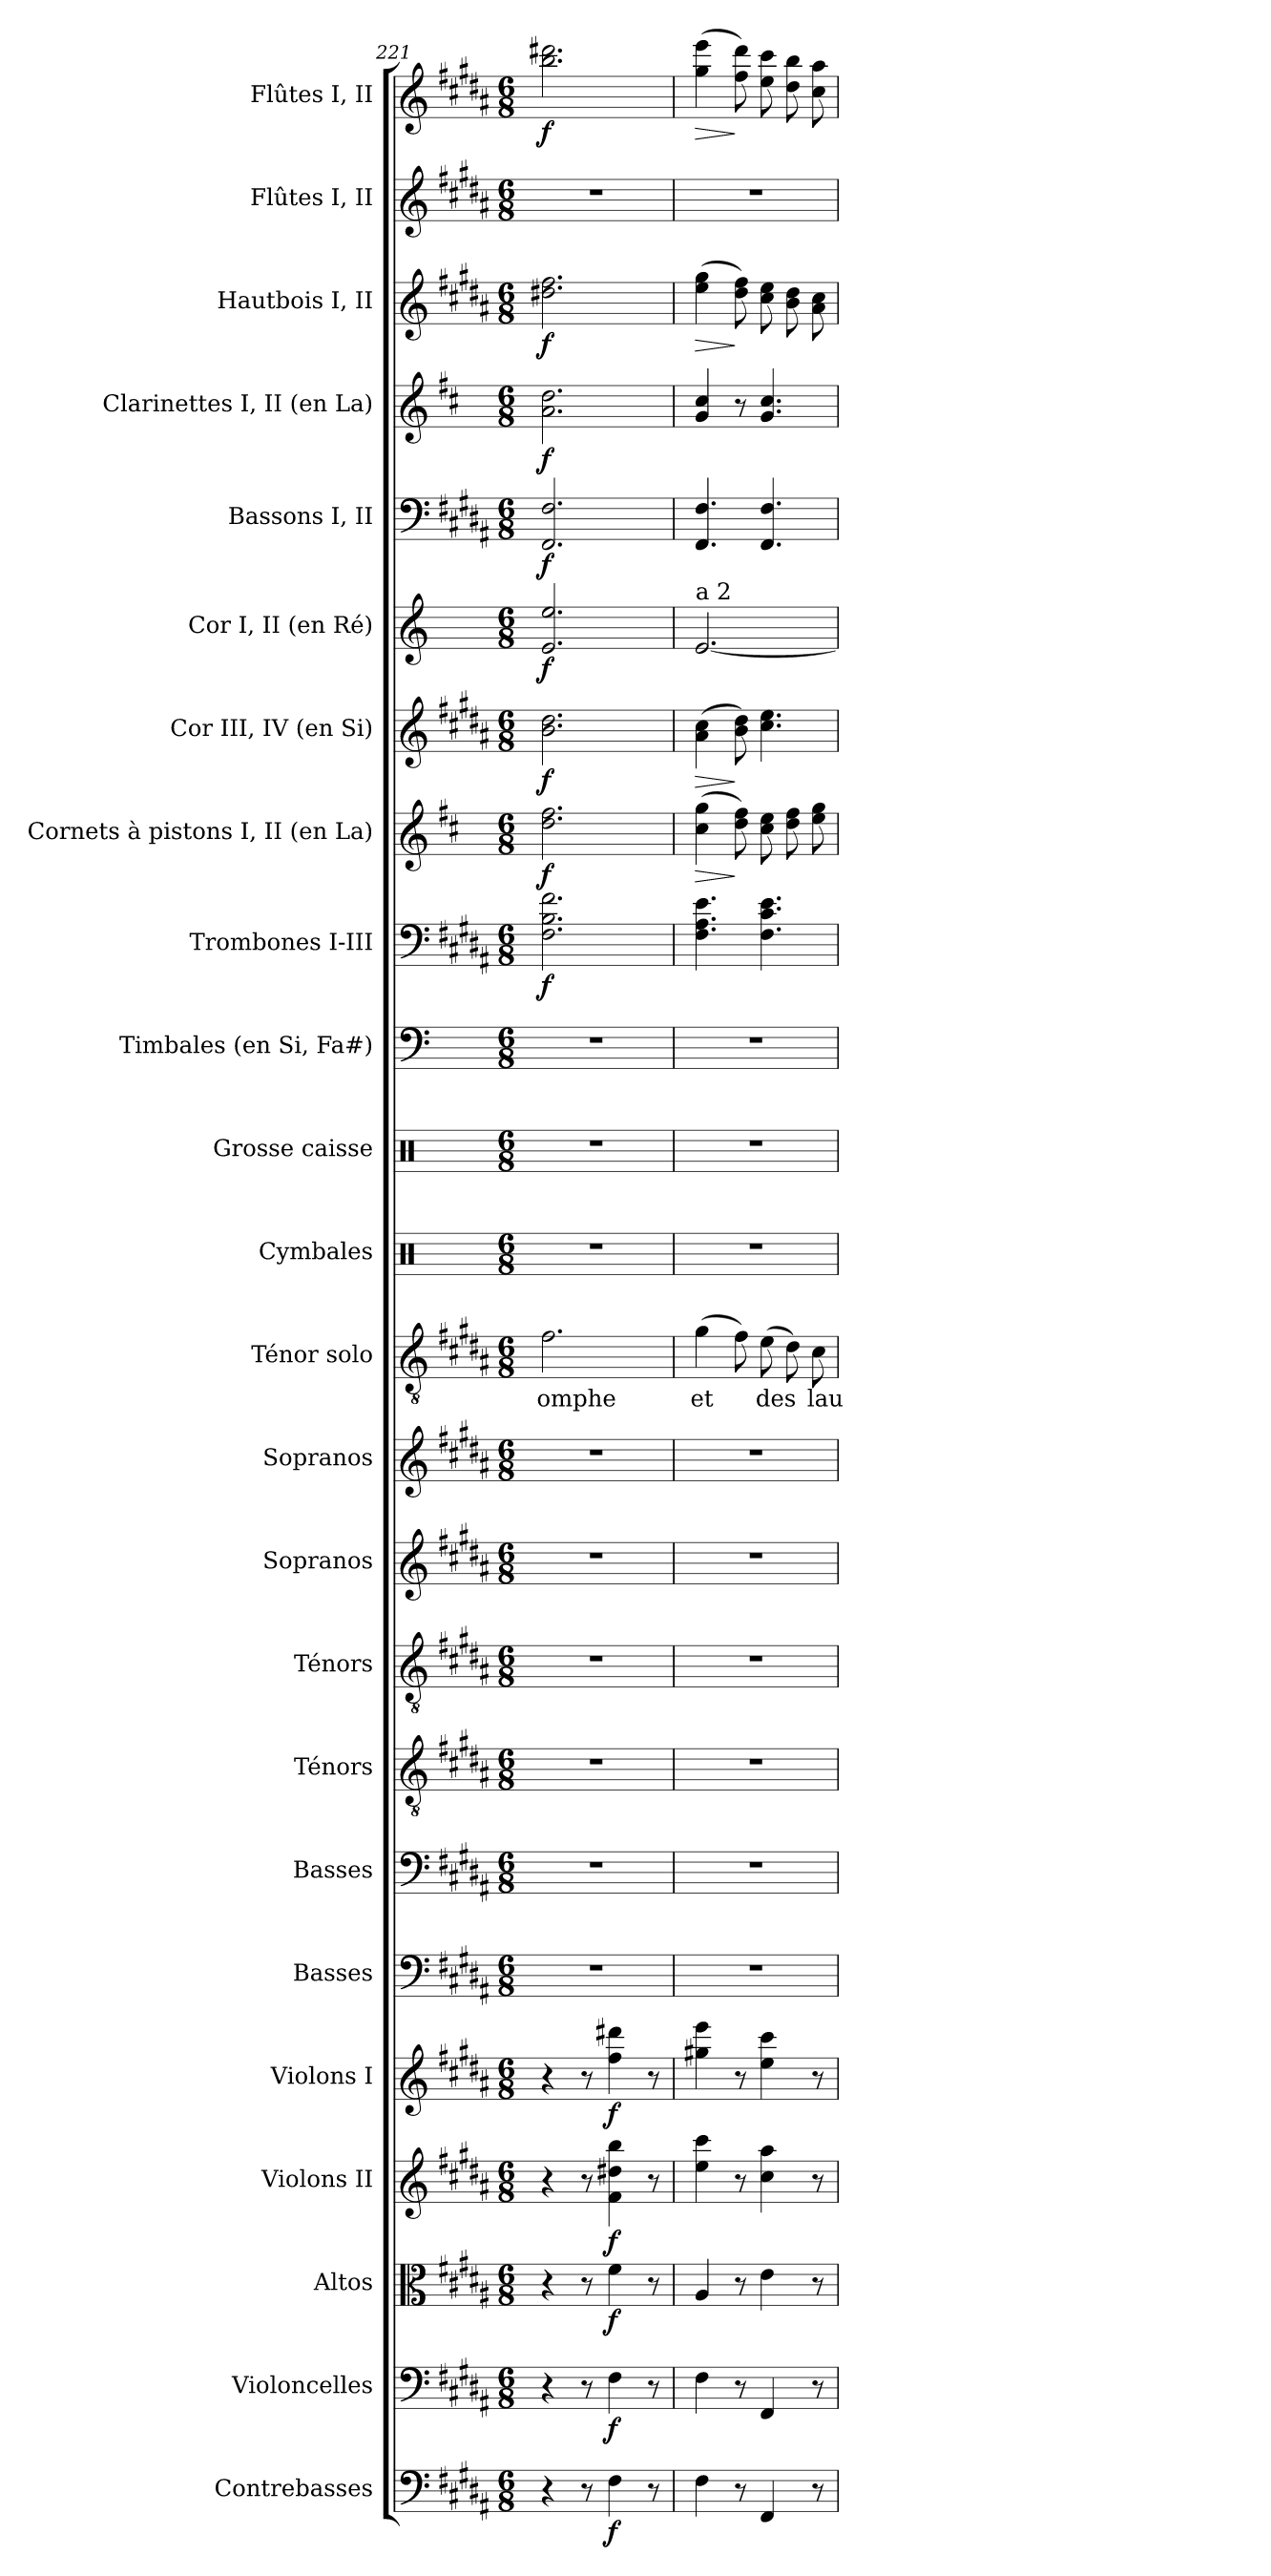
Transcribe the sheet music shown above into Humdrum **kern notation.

**kern	**dynam	**kern	**dynam	**kern	**dynam	**kern	**dynam	**kern	**dynam	**kern	**kern	**kern	**kern	**kern	**kern	**kern	**text	**kern	**kern	**kern	**kern	**dynam	**kern	**dynam	**kern	**dynam	**kern	**dynam	**kern	**dynam	**kern	**dynam	**kern	**dynam	**kern	**kern	**dynam
*part24	*part24	*part23	*part23	*part22	*part22	*part21	*part21	*part20	*part20	*part19	*part18	*part17	*part16	*part15	*part14	*part13	*part13	*part12	*part11	*part10	*part9	*part9	*part8	*part8	*part7	*part7	*part6	*part6	*part5	*part5	*part4	*part4	*part3	*part3	*part2	*part1	*part1
*staff24	*staff24	*staff23	*staff23	*staff22	*staff22	*staff21	*staff21	*staff20	*staff20	*staff19	*staff18	*staff17	*staff16	*staff15	*staff14	*staff13	*staff13	*staff12	*staff11	*staff10	*staff9	*staff9	*staff8	*staff8	*staff7	*staff7	*staff6	*staff6	*staff5	*staff5	*staff4	*staff4	*staff3	*staff3	*staff2	*staff1	*staff1
*I"Contrebasses	*	*I"Violoncelles	*	*I"Altos	*	*I"Violons II	*	*I"Violons I	*	*I"Basses	*I"Basses	*I"Ténors	*I"Ténors	*I"Sopranos	*I"Sopranos	*I"Ténor solo	*	*I"Cymbales	*I"Grosse caisse	*I"Timbales (en Si, Fa#)	*I"Trombones I-III	*	*I"Cornets à pistons I, II (en La)	*	*I"Cor III, IV (en Si)	*	*I"Cor I, II (en Ré)	*	*I"Bassons I, II	*	*I"Clarinettes I, II (en La)	*	*I"Hautbois I, II	*	*I"Flûtes I, II	*I"Flûtes I, II	*
*I'Cb.	*	*I'Vlles	*	*I'Altos	*	*I'Vns II	*	*I'Vns I	*	*I'Basses	*I'Basses	*I'Tén.	*I'Tén.	*I'Sopr.	*I'Sopr.	*I'Tén. solo	*	*I'Cym.	*I'G. c.	*I'Timb.	*I'Trb.	*	*I'C.à p. (La)	*	*I'Cor (Si)	*	*I'Cor (Ré)	*	*I'Bns	*	*I'Cl. (La)	*	*I'Hb.	*	*I'Fl.	*I'Fl.	*
!!LO:PB:g=z
*clefF4	*	*clefF4	*	*clefC3	*	*clefG2	*	*clefG2	*	*clefF4	*clefF4	*clefGv2	*clefGv2	*clefG2	*clefG2	*clefGv2	*	*clefX	*clefX	*clefF4	*clefF4	*	*clefG2	*	*clefG2	*	*clefG2	*	*clefF4	*	*clefG2	*	*clefG2	*	*clefG2	*clefG2	*
*ITrd7c12	*	*	*	*	*	*	*	*	*	*	*	*ITrd7c12	*ITrd7c12	*	*	*ITrd7c12	*	*	*	*	*	*	*ITrd2c3	*	*ITrd8c13	*	*ITrd6c10	*	*	*	*ITrd2c3	*	*	*	*	*	*
*k[f#c#g#d#a#]	*	*k[f#c#g#d#a#]	*	*k[f#c#g#d#a#]	*	*k[f#c#g#d#a#]	*	*k[f#c#g#d#a#]	*	*k[f#c#g#d#a#]	*k[f#c#g#d#a#]	*k[f#c#g#d#a#]	*k[f#c#g#d#a#]	*k[f#c#g#d#a#]	*k[f#c#g#d#a#]	*k[f#c#g#d#a#]	*	*k[]	*k[]	*k[]	*k[f#c#g#d#a#]	*	*k[f#c#g#d#a#]	*	*k[f#c#g#d#a#]	*	*k[f#c#]	*	*k[f#c#g#d#a#]	*	*k[f#c#g#d#a#]	*	*k[f#c#g#d#a#]	*	*k[f#c#g#d#a#]	*k[f#c#g#d#a#]	*
*B:	*	*B:	*	*B:	*	*B:	*	*B:	*	*B:	*B:	*B:	*B:	*B:	*B:	*B:	*	*C:	*C:	*C:	*B:	*	*B:	*	*B:	*	*D:	*	*B:	*	*B:	*	*B:	*	*B:	*B:	*
*M6/8	*	*M6/8	*	*M6/8	*	*M6/8	*	*M6/8	*	*M6/8	*M6/8	*M6/8	*M6/8	*M6/8	*M6/8	*M6/8	*	*M6/8	*M6/8	*M6/8	*M6/8	*	*M6/8	*	*M6/8	*	*M6/8	*	*M6/8	*	*M6/8	*	*M6/8	*	*M6/8	*M6/8	*
=221	=221	=221	=221	=221	=221	=221	=221	=221	=221	=221	=221	=221	=221	=221	=221	=221	=221	=221	=221	=221	=221	=221	=221	=221	=221	=221	=221	=221	=221	=221	=221	=221	=221	=221	=221	=221	=221
!	!	!	!	!	!	!	!	!	!	!LO:N:vis=1	!LO:N:vis=1	!LO:N:vis=1	!LO:N:vis=1	!LO:N:vis=1	!LO:N:vis=1	!	!	!	!	!	!	!	!	!	!	!	!	!	!	!	!	!	!	!	!	!	!
!	!	!	!	!	!	!	!	!	!	!	!	!	!	!	!	!	!LO:LY:b:color=#000000	!LO:N:vis=1	!LO:N:vis=1	!LO:N:vis=1	!	!	!	!	!	!	!	!	!	!	!	!	!	!	!LO:N:vis=1	!	!
4r	.	4r	.	4r	.	4r	.	4r	.	2.r	2.r	2.r	2.r	2.r	2.r	2.F#i\	-omphe	2.r	2.r	2.r	2.F#i\ 2.Bi 2.f#i	f	2.bi\ 2.dd#i	f	2.Bi\ 2.d#i	f	2.F#i/ 2.f#i	f	2.FF#i/ 2.F#i	f	2.f#i\ 2.bi	f	2.dd#Xi\ 2.ff#i	f	2.r	2.bbi\ 2.ddd#Xi	f
8r	.	8r	.	8r	.	8r	.	8r	.	.	.	.	.	.	.	.	.	.	.	.	.	.	.	.	.	.	.	.	.	.	.	.	.	.	.	.	.
4FF#i\	f	4F#i\	f	4f#i\	f	4f#i\ 4dd#Xi 4bbi	f	4ff#i\ 4ddd#Xi	f	.	.	.	.	.	.	.	.	.	.	.	.	.	.	.	.	.	.	.	.	.	.	.	.	.	.	.	.
8r	.	8r	.	8r	.	8r	.	8r	.	.	.	.	.	.	.	.	.	.	.	.	.	.	.	.	.	.	.	.	.	.	.	.	.	.	.	.	.
=222	=222	=222	=222	=222	=222	=222	=222	=222	=222	=222	=222	=222	=222	=222	=222	=222	=222	=222	=222	=222	=222	=222	=222	=222	=222	=222	=222	=222	=222	=222	=222	=222	=222	=222	=222	=222	=222
!	!	!	!	!	!	!	!	!	!	!LO:N:vis=1	!LO:N:vis=1	!LO:N:vis=1	!LO:N:vis=1	!LO:N:vis=1	!LO:N:vis=1	!	!	!	!	!	!	!	!	!	!	!	!	!	!	!	!	!	!	!	!	!	!
!	!	!	!	!	!	!	!	!	!	!	!	!	!	!	!	!	!	!	!	!	!	!	!	!	!	!	!LO:TX:a:t=a 2	!	!	!	!	!	!	!	!	!	!
!	!	!	!	!	!	!	!	!	!	!	!	!	!	!	!	!	!LO:LY:b:color=#000000	!LO:N:vis=1	!LO:N:vis=1	!LO:N:vis=1	!	!	!	!LO:HP:b	!	!LO:HP:b	!	!	!	!	!	!	!	!LO:HP:b	!LO:N:vis=1	!	!LO:HP:b
4FF#i\	.	4F#i\	.	4A#i/	.	4eei\ 4ccc#i	.	4gg#Xi\ 4eeei	.	2.r	2.r	2.r	2.r	2.r	2.r	(4G#i\	et	2.r	2.r	2.r	4.F#i\ 4.A#i 4.ei	.	(4a#i\ 4eei	>	(4A#i\ 4c#i	>	[<2.F#i/	.	4.FF#i/ 4.F#i	.	4ei/ 4a#i	.	(4eei\ 4gg#i	>	2.r	(4gg#i\ 4eeei	>
8r	.	8r	.	8r	.	8r	.	8r	.	.	.	.	.	.	.	8F#i\)	.	.	.	.	.	.	8bi\ 8dd#i)	]	8Bi\ 8d#i)	]	.	.	.	.	8r	.	8dd#i\ 8ff#i)	]	.	8ff#i\ 8ddd#i)	]
!	!	!	!	!	!	!	!	!	!	!	!	!	!	!	!	!	!LO:LY:b:color=#000000	!	!	!	!	!	!	!	!	!	!	!	!	!	!	!	!	!	!	!	!
4FFF#i/	.	4FF#i/	.	4ei\	.	4cc#i\ 4aa#i	.	4eei\ 4ccc#i	.	.	.	.	.	.	.	(8Ei\	des	.	.	.	4.F#i\ 4.c#i 4.ei	.	8a#i\ 8cc#i	.	4.c#i\ 4.ei	.	.	.	4.FF#i/ 4.F#i	.	4.ei/ 4.a#i	.	8cc#i\ 8eei	.	.	8eei\ 8ccc#i	.
.	.	.	.	.	.	.	.	.	.	.	.	.	.	.	.	8D#i\)	.	.	.	.	.	.	8bi\ 8dd#i	.	.	.	.	.	.	.	.	.	8bi\ 8dd#i	.	.	8dd#i\ 8bbi	.
!	!	!	!	!	!	!	!	!	!	!	!	!	!	!	!	!	!LO:LY:b:color=#000000	!	!	!	!	!	!	!	!	!	!	!	!	!	!	!	!	!	!	!	!
8r	.	8r	.	8r	.	8r	.	8r	.	.	.	.	.	.	.	8C#i\	lau-	.	.	.	.	.	8cc#i\ 8eei	.	.	.	.	.	.	.	.	.	8a#i\ 8cc#i	.	.	8cc#i\ 8aa#i	.
=	=	=	=	=	=	=	=	=	=	=	=	=	=	=	=	=	=	=	=	=	=	=	=	=	=	=	=	=	=	=	=	=	=	=	=	=	=
*-	*-	*-	*-	*-	*-	*-	*-	*-	*-	*-	*-	*-	*-	*-	*-	*-	*-	*-	*-	*-	*-	*-	*-	*-	*-	*-	*-	*-	*-	*-	*-	*-	*-	*-	*-	*-	*-
